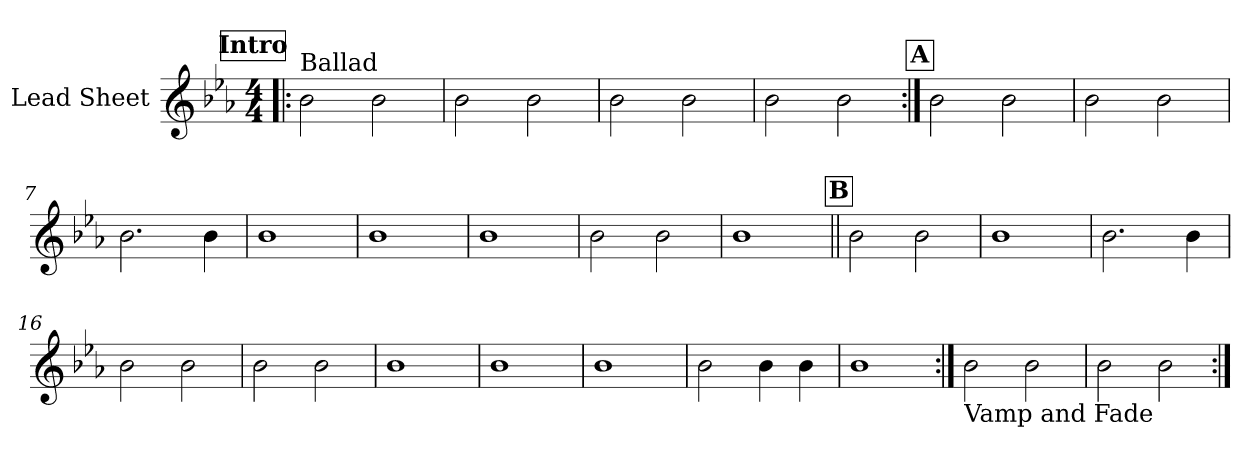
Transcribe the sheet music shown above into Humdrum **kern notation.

**kern
*part1
*staff1
*I"Lead Sheet
*clefG2
*k[b-e-a-]
*E-:
*M4/4
*MM67
!!LO:REH:place=s1:a:fs=14:t=Intro
=1!|:
!LO:TX:a:t=Ballad
2b-\
2b-\
=2
2b-\
2b-\
=3
2b-\
2b-\
=4
2b-\
2b-\
!!LO:LB:g=z
!!LO:REH:place=s1:a:fs=14:t=A
=5:|!
2b-\
2b-\
=6
2b-\
2b-\
=7
2.b-\
4b-\
=8
1b-
!!LO:LB:g=z
=9
1b-
=10
1b-
=11
2b-\
2b-\
=12
1b-
!!LO:LB:g=z
!!LO:REH:place=s1:a:fs=14:t=B
=13||
2b-\
2b-\
=14
1b-
=15
2.b-\
4b-\
=16
2b-\
2b-\
!!LO:LB:g=z
=17
2b-\
2b-\
=18
1b-
=19
1b-
=20
1b-
!!LO:LB:g=z
=21
2b-\
4b-\
4b-\
=22
1b-
!!LO:LB:g=z
=23:|!
!LO:TX:b:t=Vamp and Fade
2b-\
2b-\
=24
2b-\
2b-\
=:|!
*-
